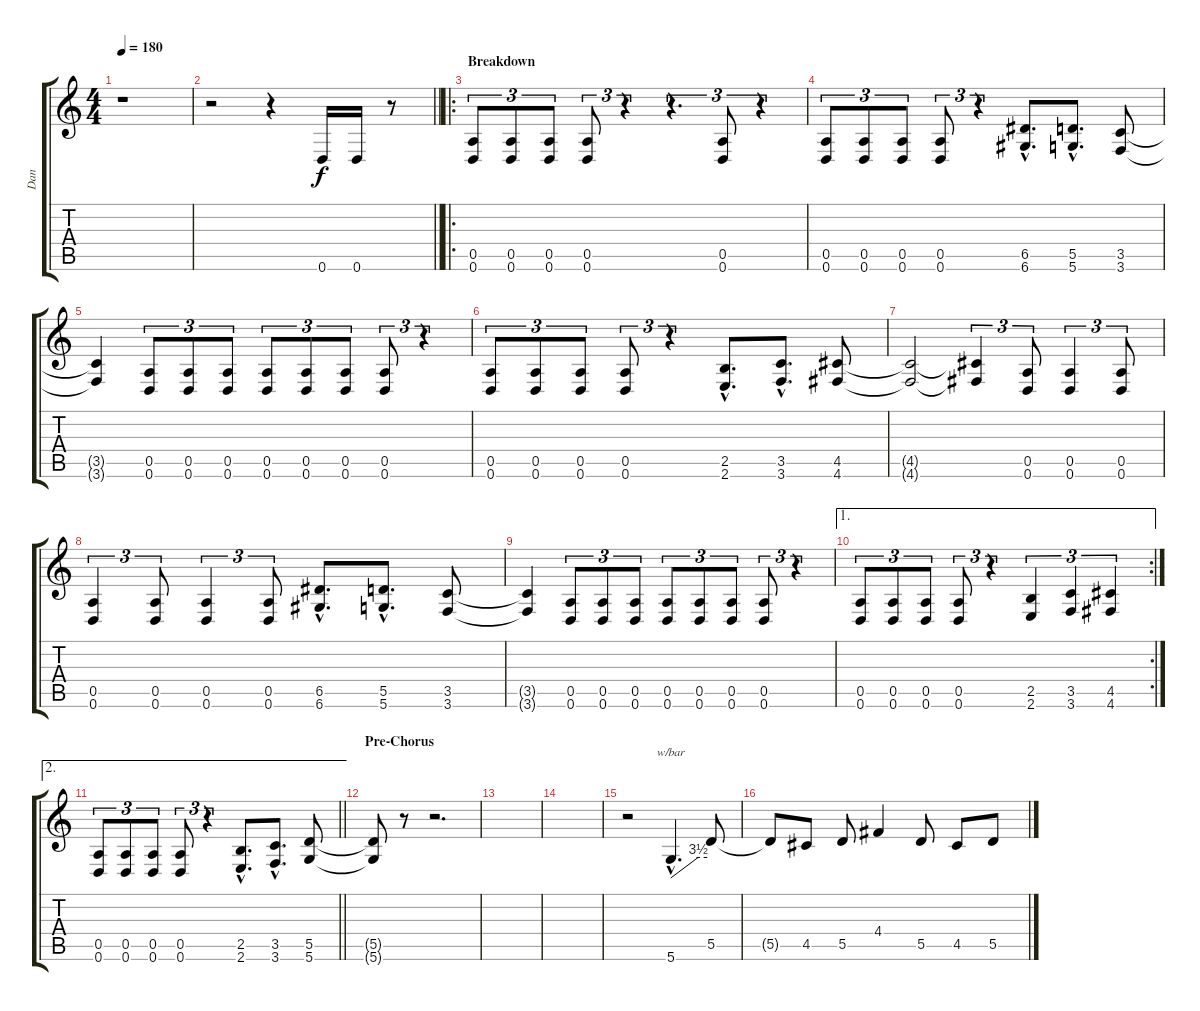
\track ("Dan" "Dan") {instrument overdrivenguitar}
\staff {score tabs}
\tuning (E4 B3 G3 D3 A2 D2) {hide}
\ts (4 4)
\tempo 180
\clef g2
\ks c
r.1{dy f} |
\barLineRight lightlight
r.2{balance 16} r.4 0.6.16 0.6.16 r.8 |
\ro
\section ("" "Breakdown")
(0.5 0.6).8{tu (3 2) balance 8} (0.5 0.6).8{tu (3 2)} (0.5 0.6).8{tu (3 2)} (0.5 0.6).8{tu (3 2)} r.4{tu (3 2)} r.4{d tu (3 2)} (0.5 0.6).8{tu (3 2)} r.4{tu (3 2)} |
(0.5 0.6).8{tu (3 2)} (0.5 0.6).8{tu (3 2)} (0.5 0.6).8{tu (3 2)} (0.5 0.6).8{tu (3 2)} r.4{tu (3 2)} (6.5{hac} 6.6{hac}).8{d} (5.5{hac} 5.6{hac}).8{d} (3.5 3.6).8 |
(3.5{t} 3.6{t}).4 (0.5 0.6).8{tu (3 2)} (0.5 0.6).8{tu (3 2)} (0.5 0.6).8{tu (3 2)} (0.5 0.6).8{tu (3 2)} (0.5 0.6).8{tu (3 2)} (0.5 0.6).8{tu (3 2)} (0.5 0.6).8{tu (3 2)} r.4{tu (3 2)} |
(0.5 0.6).8{tu (3 2)} (0.5 0.6).8{tu (3 2)} (0.5 0.6).8{tu (3 2)} (0.5 0.6).8{tu (3 2)} r.4{tu (3 2)} (2.5{hac} 2.6{hac}).8{d} (3.5{hac} 3.6{hac}).8{d} (4.5 4.6).8 |
(4.5{t} 4.6{t}).2 (4.5{t} 4.6{t}).4{tu (3 2)} (0.5 0.6).8{tu (3 2)} (0.5 0.6).4{tu (3 2)} (0.5 0.6).8{tu (3 2)} |
(0.5 0.6).4{tu (3 2)} (0.5 0.6).8{tu (3 2)} (0.5 0.6).4{tu (3 2)} (0.5 0.6).8{tu (3 2)} (6.5{hac} 6.6{hac}).8{d} (5.5{hac} 5.6{hac}).8{d} (3.5 3.6).8 |
(3.5{t} 3.6{t}).4 (0.5 0.6).8{tu (3 2)} (0.5 0.6).8{tu (3 2)} (0.5 0.6).8{tu (3 2)} (0.5 0.6).8{tu (3 2)} (0.5 0.6).8{tu (3 2)} (0.5 0.6).8{tu (3 2)} (0.5 0.6).8{tu (3 2)} r.4{tu (3 2)} |
\ae 1
\rc 2
(0.5 0.6).8{tu (3 2)} (0.5 0.6).8{tu (3 2)} (0.5 0.6).8{tu (3 2)} (0.5 0.6).8{tu (3 2)} r.4{tu (3 2)} (2.5 2.6).4{tu (3 2)} (3.5 3.6).4{tu (3 2)} (4.5 4.6).4{tu (3 2)} |
\ae 2
\barLineRight lightlight
(0.5 0.6).8{tu (3 2)} (0.5 0.6).8{tu (3 2)} (0.5 0.6).8{tu (3 2)} (0.5 0.6).8{tu (3 2)} r.4{tu (3 2)} (2.5{hac} 2.6{hac}).8{d} (3.5{hac} 3.6{hac}).8{d} (5.5 5.6).8 |
\section ("" "Pre-Chorus")
(5.5{t} 5.6{t}).8 r.8 r.2{d} |
|
|
r.2 5.6{hac}.4{d tbe (custom default 0 0 45 14 60 14)} 5.5.8 |
5.5{t}.8 4.5.8 5.5.8 4.4.4 5.5.8 4.5.8 5.5.8
